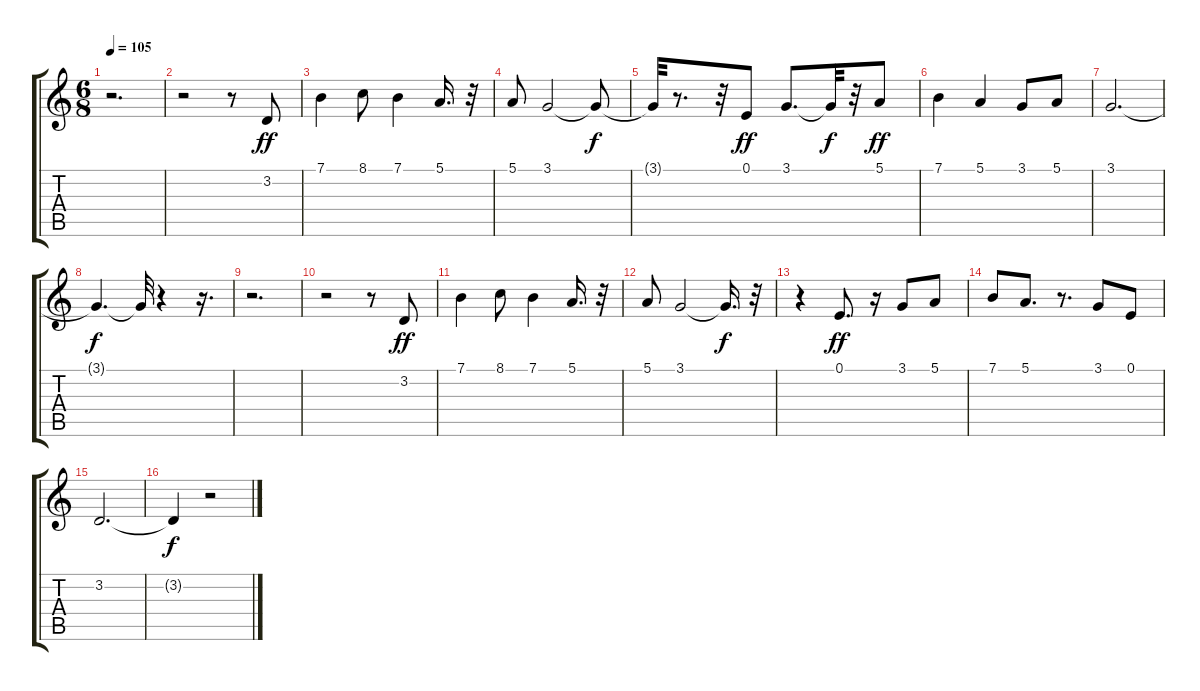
\track "" {instrument panflute}
\staff {score tabs}
\tuning (E4 B3 G3 D3 A2 E2) {hide}
\ts (6 8)
\tempo 105
\clef g2
\ks c
r.2{d dy f} |
r.2 r.8 3.2.8{dy ff} |
7.1.4 8.1.8 7.1.4 5.1.16{d} r.32 |
5.1.8 3.1.2 3.1{t}.8{dy f} |
3.1{t}.32 r.8{d} r.32 0.1.8{dy ff} 3.1.8{d} 3.1{t}.32{dy f} r.32 5.1.8{dy ff} |
7.1.4 5.1.4 3.1.8 5.1.8 |
3.1.2{d} |
3.1{t}.4{d dy f} 3.1{t}.32 r.4 r.16{d} |
r.2{d} |
r.2 r.8 3.2.8{dy ff} |
7.1.4 8.1.8 7.1.4 5.1.16{d} r.32 |
5.1.8 3.1.2 3.1{t}.16{d dy f} r.32 |
r.4 0.1.8{d dy ff} r.16 3.1.8 5.1.8 |
7.1.8 5.1.8{d} r.8{d} 3.1.8 0.1.8 |
3.2.2{d} |
3.2{t}.4{dy f} r.2
